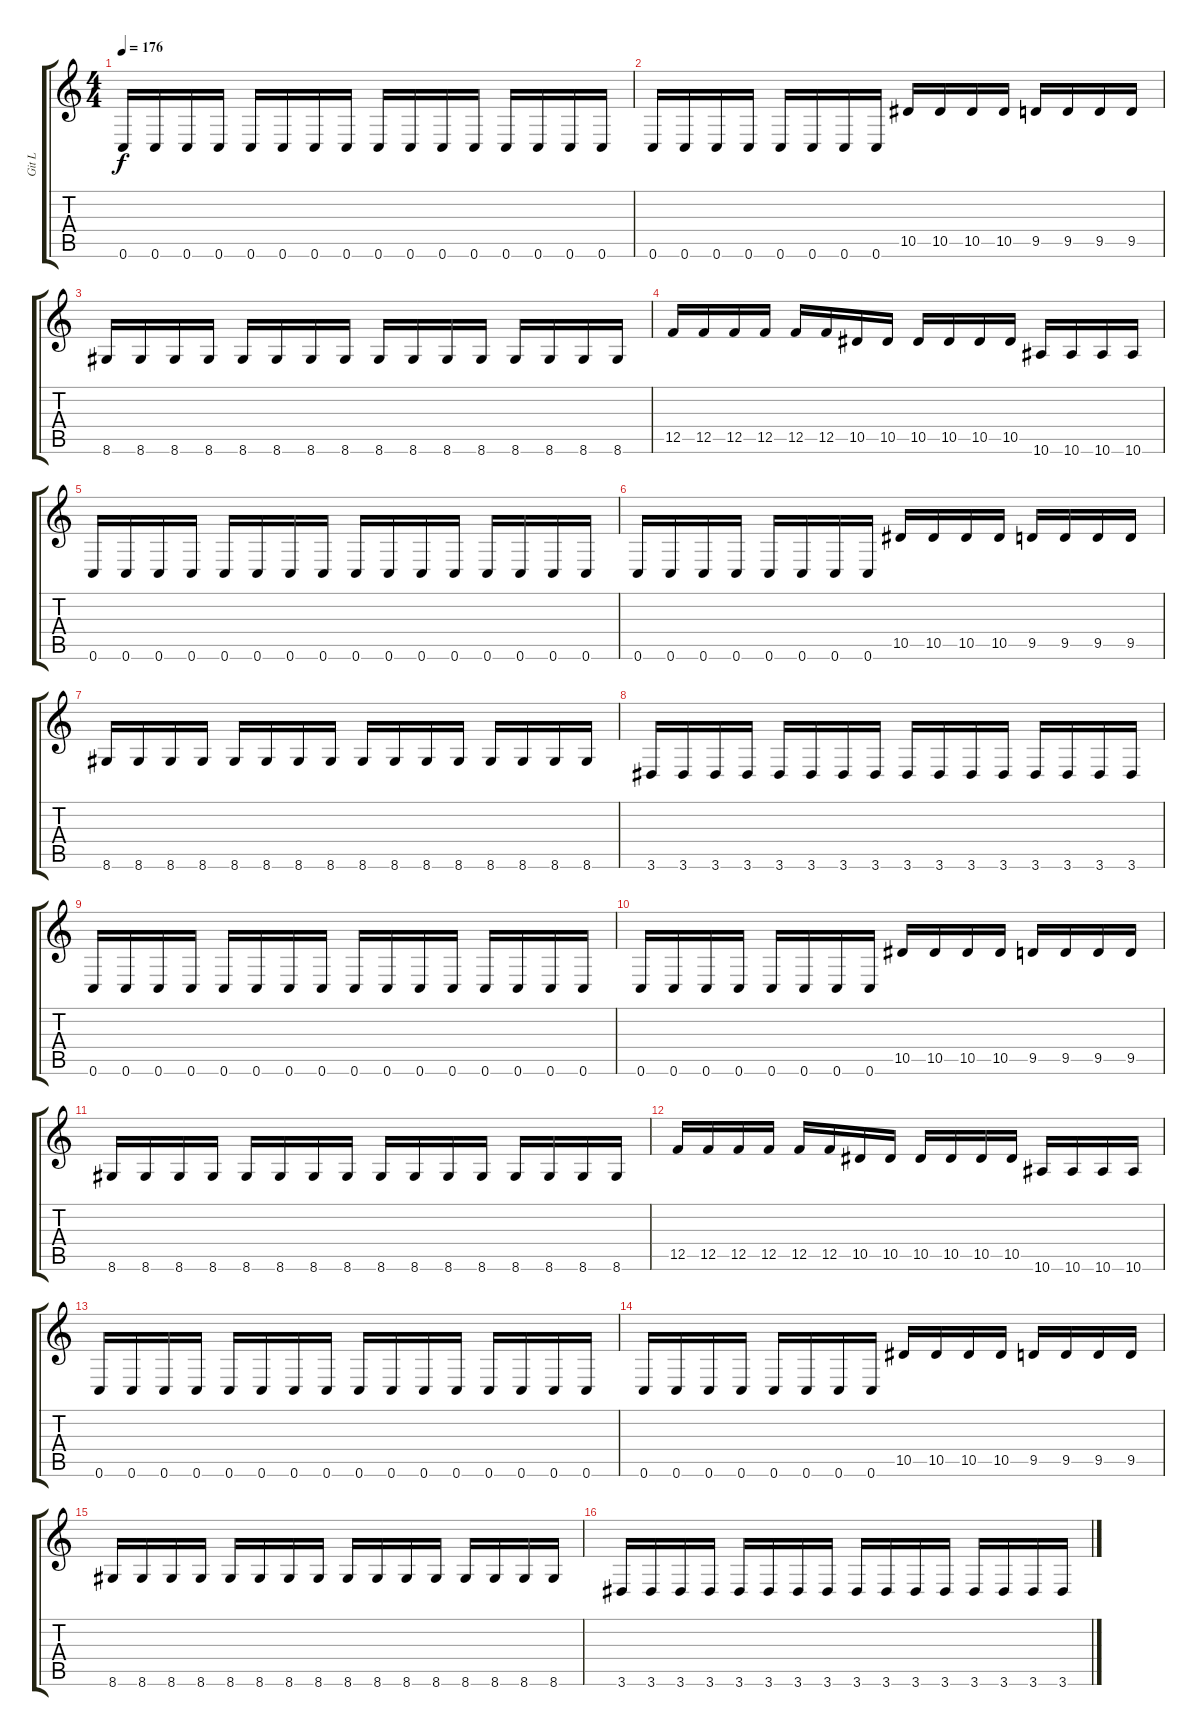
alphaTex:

\track ("Git L" "Git L") {instrument distortionguitar}
\staff {score tabs}
\tuning (C4 G3 Eb3 Bb2 F2 C2) {hide}
\ts (4 4)
\tempo 176
\clef g2
\ks c
0.6.16{dy f} 0.6.16 0.6.16 0.6.16 0.6.16 0.6.16 0.6.16 0.6.16 0.6.16 0.6.16 0.6.16 0.6.16 0.6.16 0.6.16 0.6.16 0.6.16 |
0.6.16 0.6.16 0.6.16 0.6.16 0.6.16 0.6.16 0.6.16 0.6.16 10.5.16 10.5.16 10.5.16 10.5.16 9.5.16 9.5.16 9.5.16 9.5.16 |
8.6.16 8.6.16 8.6.16 8.6.16 8.6.16 8.6.16 8.6.16 8.6.16 8.6.16 8.6.16 8.6.16 8.6.16 8.6.16 8.6.16 8.6.16 8.6.16 |
12.5.16 12.5.16 12.5.16 12.5.16 12.5.16 12.5.16 10.5.16 10.5.16 10.5.16 10.5.16 10.5.16 10.5.16 10.6.16 10.6.16 10.6.16 10.6.16 |
0.6.16 0.6.16 0.6.16 0.6.16 0.6.16 0.6.16 0.6.16 0.6.16 0.6.16 0.6.16 0.6.16 0.6.16 0.6.16 0.6.16 0.6.16 0.6.16 |
0.6.16 0.6.16 0.6.16 0.6.16 0.6.16 0.6.16 0.6.16 0.6.16 10.5.16 10.5.16 10.5.16 10.5.16 9.5.16 9.5.16 9.5.16 9.5.16 |
8.6.16 8.6.16 8.6.16 8.6.16 8.6.16 8.6.16 8.6.16 8.6.16 8.6.16 8.6.16 8.6.16 8.6.16 8.6.16 8.6.16 8.6.16 8.6.16 |
3.6.16 3.6.16 3.6.16 3.6.16 3.6.16 3.6.16 3.6.16 3.6.16 3.6.16 3.6.16 3.6.16 3.6.16 3.6.16 3.6.16 3.6.16 3.6.16 |
0.6.16 0.6.16 0.6.16 0.6.16 0.6.16 0.6.16 0.6.16 0.6.16 0.6.16 0.6.16 0.6.16 0.6.16 0.6.16 0.6.16 0.6.16 0.6.16 |
0.6.16 0.6.16 0.6.16 0.6.16 0.6.16 0.6.16 0.6.16 0.6.16 10.5.16 10.5.16 10.5.16 10.5.16 9.5.16 9.5.16 9.5.16 9.5.16 |
8.6.16 8.6.16 8.6.16 8.6.16 8.6.16 8.6.16 8.6.16 8.6.16 8.6.16 8.6.16 8.6.16 8.6.16 8.6.16 8.6.16 8.6.16 8.6.16 |
12.5.16 12.5.16 12.5.16 12.5.16 12.5.16 12.5.16 10.5.16 10.5.16 10.5.16 10.5.16 10.5.16 10.5.16 10.6.16 10.6.16 10.6.16 10.6.16 |
0.6.16 0.6.16 0.6.16 0.6.16 0.6.16 0.6.16 0.6.16 0.6.16 0.6.16 0.6.16 0.6.16 0.6.16 0.6.16 0.6.16 0.6.16 0.6.16 |
0.6.16 0.6.16 0.6.16 0.6.16 0.6.16 0.6.16 0.6.16 0.6.16 10.5.16 10.5.16 10.5.16 10.5.16 9.5.16 9.5.16 9.5.16 9.5.16 |
8.6.16 8.6.16 8.6.16 8.6.16 8.6.16 8.6.16 8.6.16 8.6.16 8.6.16 8.6.16 8.6.16 8.6.16 8.6.16 8.6.16 8.6.16 8.6.16 |
3.6.16 3.6.16 3.6.16 3.6.16 3.6.16 3.6.16 3.6.16 3.6.16 3.6.16 3.6.16 3.6.16 3.6.16 3.6.16 3.6.16 3.6.16 3.6.16
